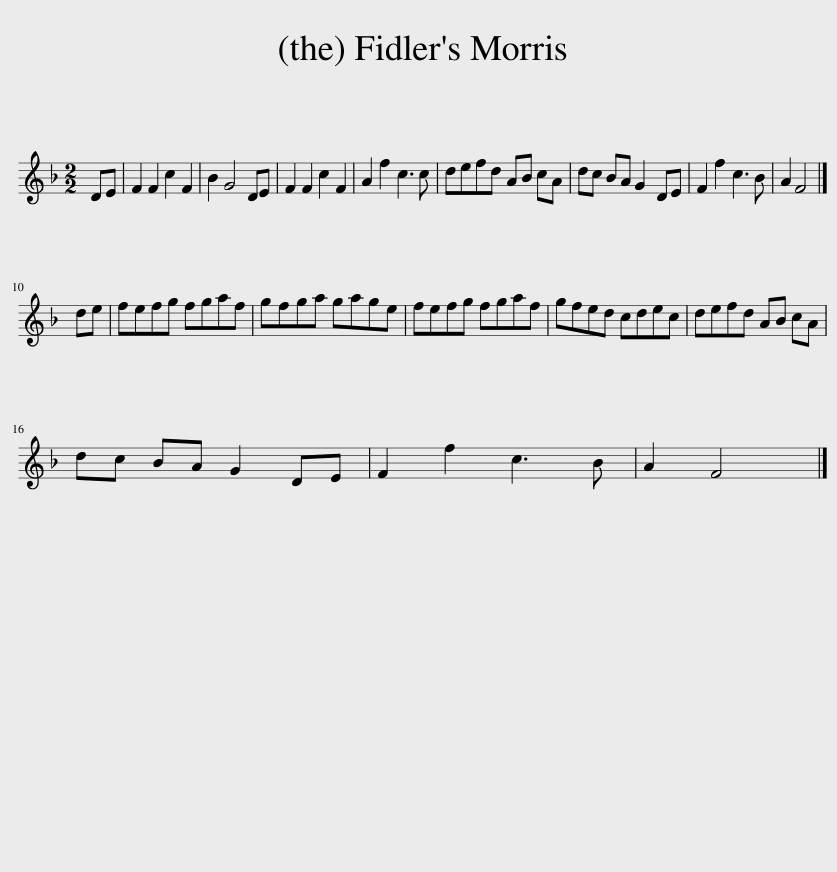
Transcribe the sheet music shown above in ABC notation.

X:1
L:1/8
M:2/2
I:linebreak $
K:F
V:1 treble
V:1
 DE | F2 F2 c2 F2 | B2 G4 DE | F2 F2 c2 F2 | A2 f2 c3 c | %5
 defd AB cA | dc BA G2 DE | F2 f2 c3 B | A2 F4 |]$ de | %10
 fefg fgaf | gfga gage | fefg fgaf | gfed cdec | defd AB cA |$ %15
 dc BA G2 DE | F2 f2 c3 B | A2 F4 |] %18
